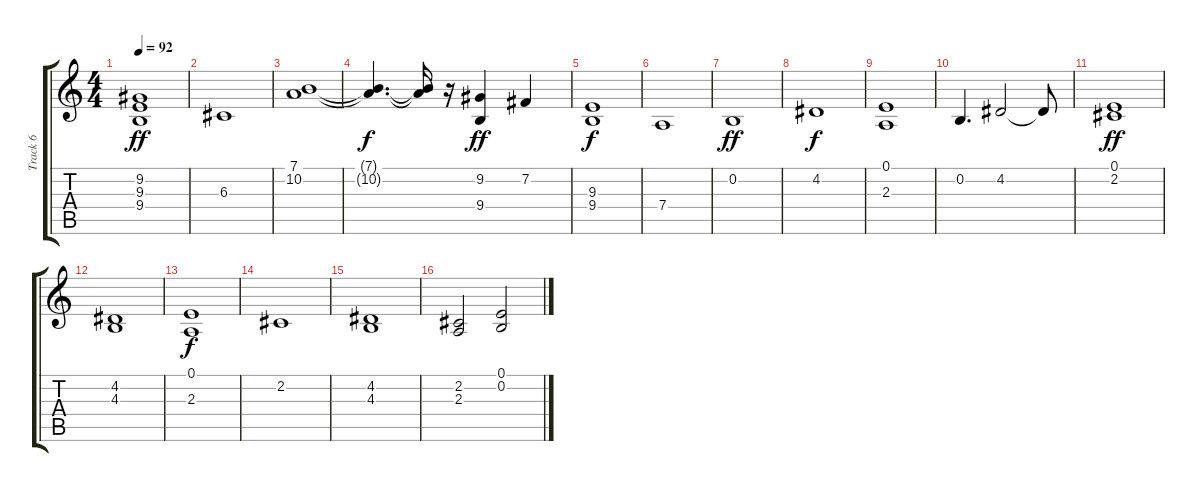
\track ("Track 6" "Track 6") {instrument stringensemble2}
\staff {score tabs}
\tuning (E4 B3 G3 D3 A2 E2) {hide}
\ts (4 4)
\tempo 92
\clef g2
\ks c
(9.2 9.3 9.4).1{dy ff} |
6.3.1 |
(7.1 10.2).1 |
(7.1{t} 10.2{t}).4{d dy f} (7.1{t} 10.2{t}).16 r.16 (9.2 9.4).4{dy ff} 7.2.4 |
(9.3 9.4).1{dy f} |
7.4.1 |
0.2.1{dy ff} |
4.2.1{dy f} |
(0.1 2.3).1 |
0.2.4{d} 4.2.2 4.2{t}.8 |
(0.1 2.2).1{dy ff} |
(4.2 4.3).1 |
(0.1 2.3).1{dy f} |
2.2.1 |
(4.2 4.3).1 |
(2.2 2.3).2 (0.1 0.2).2
